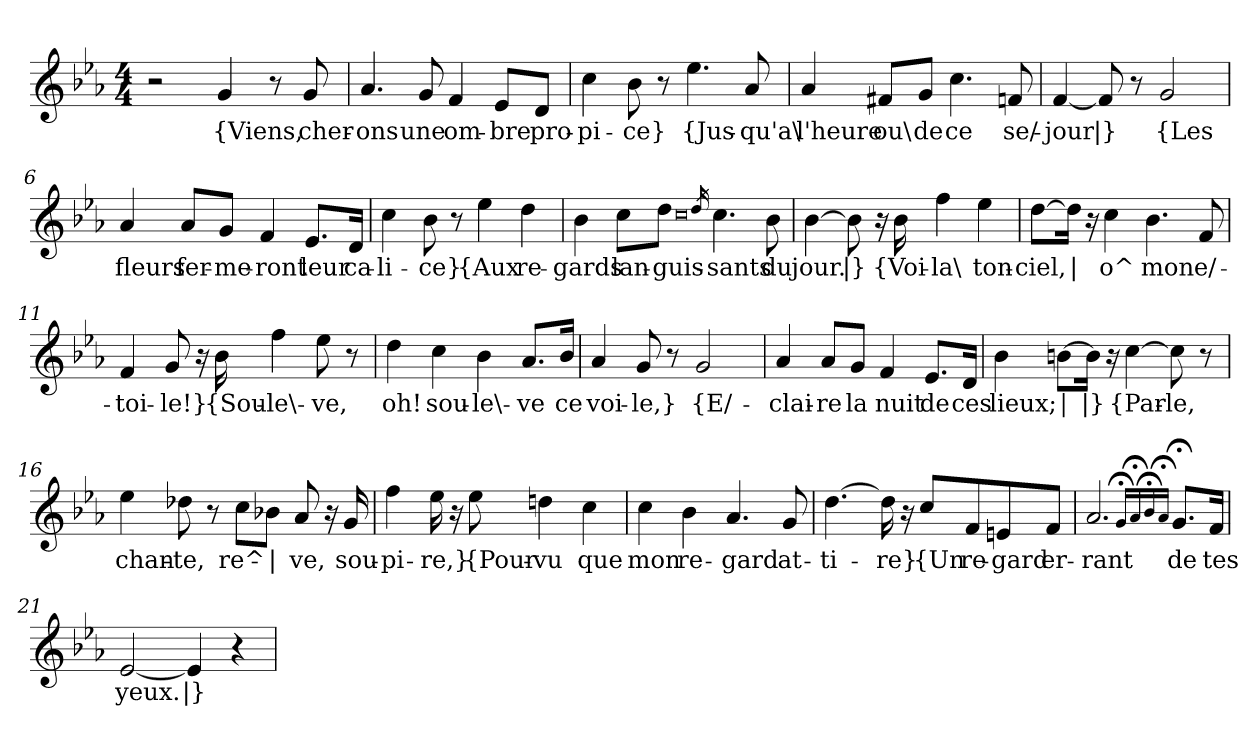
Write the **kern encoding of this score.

**kern	**text
*part1	*part1
*staff1	*staff1
*clefG2	*
*k[b-e-a-]	*
*M4/4	*
=1	=1
2r	.
!	!LO:LY:b
4g/	{Viens,
8r	.
!	!LO:LY:b
8g/	cher-
=2	=2
!	!LO:LY:b
4.a-/	-ons
!	!LO:LY:b
8g/	une
!	!LO:LY:b
4f/	om-
!	!LO:LY:b
8e-/L	-bre
!	!LO:LY:b
8d/J	pro-
=3	=3
!	!LO:LY:b
4cc\	-pi-
!	!LO:LY:b
8b-\	-ce}
8r	.
!	!LO:LY:b
4.ee-\	{Jus-
!	!LO:LY:b
8a-/	-qu'a\
=4	=4
!	!LO:LY:b
4a-/	l'heure
!	!LO:LY:b
8f#X/L	ou\
!	!LO:LY:b
8g/J	de
!	!LO:LY:b
4.cc\	ce
!	!LO:LY:b
8fn/	se/-
=5	=5
!	!LO:LY:b
[4f/	jour
!	!LO:LY:b
8f/]	|}
8r	.
!	!LO:LY:b
2g/	{Les
!!LO:LB:g=z
=6	=6
!	!LO:LY:b
4a-/	fleurs
!	!LO:LY:b
8a-/L	fer-
!	!LO:LY:b
8g/J	-me-
!	!LO:LY:b
4f/	-ront
!	!LO:LY:b
8.e-/L	leur
!	!LO:LY:b
16d/Jk	ca-
=7	=7
!	!LO:LY:b
4cc\	-li-
!	!LO:LY:b
8b-\	-ce}
8r	.
!	!LO:LY:b
4ee-\	{Aux
!	!LO:LY:b
4dd\	re-
=8	=8
!	!LO:LY:b
4b-\	-gards
!	!LO:LY:b
8cc\L	lan-
!	!LO:LY:b
8dd\J	-guis-
0qcc	.
16qdd/	.
!	!LO:LY:b
4.cc\	-sants
!	!LO:LY:b
8b-\	du
=9	=9
!	!LO:LY:b
[4b-\	jour.
!	!LO:LY:b
8b-\]	|}
16r	.
!	!LO:LY:b
16b-\	{Voi-
!	!LO:LY:b
4ff\	-la\
!	!LO:LY:b
4ee-\	ton-
!!LO:LB:g=z
=10	=10
!	!LO:LY:b
[8dd\L	ciel,
!	!LO:LY:b
16dd\Jk]	|
16r	.
!	!LO:LY:b
4cc\	o^
!	!LO:LY:b
4.b-\	mon
!	!LO:LY:b
8f/	e/-
=11	=11
!	!LO:LY:b
4f/	-toi-
!	!LO:LY:b
8g/	-le!}
16r	.
!	!LO:LY:b
16b-\	{Sou-
!	!LO:LY:b
4ff\	-le\-
!	!LO:LY:b
8ee-\	-ve,
8r	.
=12	=12
!	!LO:LY:b
4dd\	oh!
!	!LO:LY:b
4cc\	sou-
!	!LO:LY:b
4b-\	-le\-
!	!LO:LY:b
8.a-/L	-ve
!	!LO:LY:b
16b-/Jk	ce
=13	=13
!	!LO:LY:b
4a-/	voi-
!	!LO:LY:b
8g/	-le,}
8r	.
!	!LO:LY:b
2g/	{E/-
!!LO:LB:g=z
=14	=14
!	!LO:LY:b
4a-/	-clai-
!	!LO:LY:b
8a-/L	-re
!	!LO:LY:b
8g/J	la
!	!LO:LY:b
4f/	nuit
!	!LO:LY:b
8.e-/L	de
!	!LO:LY:b
16d/Jk	ces
=15	=15
!	!LO:LY:b
4b-\	lieux;
!	!LO:LY:b
[8bn\L	|
!	!LO:LY:b
16b\Jk]	|}
16r	.
!	!LO:LY:b
[4cc\	{Par-
!	!LO:LY:b
8cc\]	-le,
8r	.
=16	=16
!	!LO:LY:b
4ee-\	chan-
!	!LO:LY:b
8dd-X\	-te,
8r	.
!	!LO:LY:b
8cc\L	re^-
!	!LO:LY:b
8b-X\J	|
!	!LO:LY:b
8a-/	-ve,
16r	.
!	!LO:LY:b
16g/	sou-
=17	=17
!	!LO:LY:b
4ff\	-pi-
!	!LO:LY:b
16ee-\	-re,}
16r	.
!	!LO:LY:b
8ee-\	{Pour-
!	!LO:LY:b
4ddn\	-vu
!	!LO:LY:b
4cc\	que
!!LO:LB:g=z
=18	=18
!	!LO:LY:b
4cc\	mon
!	!LO:LY:b
4b-\	re-
!	!LO:LY:b
4.a-/	-gard
!	!LO:LY:b
8g/	at-
=19	=19
!	!LO:LY:b
[4.dd\	-ti-
!	!LO:LY:b
16dd\]	-re}
16r	.
!	!LO:LY:b
8cc/L	{Un
!	!LO:LY:b
8f/	re-
!	!LO:LY:b
8en/	-gard
!	!LO:LY:b
8f/J	er-
=20	=20
!	!LO:LY:b
2.a-/	-rant
16qg;</LL	.
16qa-;</	.
16qb-;</	.
16qa-;</JJ	.
!	!LO:LY:b
8.g;</L	de
!	!LO:LY:b
16f/Jk	tes
=21	=21
!	!LO:LY:b
[2e-/	yeux.
!	!LO:LY:b
4e-/]	|}
4r	.
=	=
*-	*-
